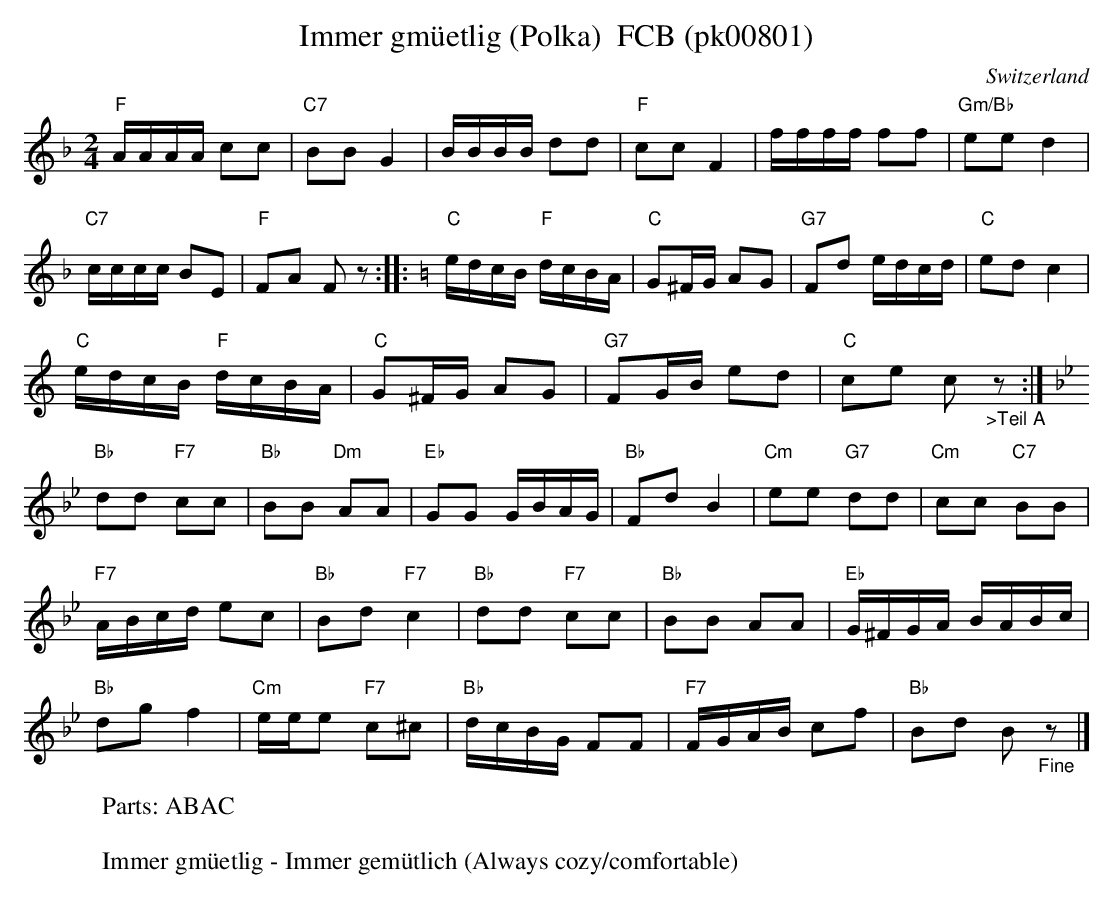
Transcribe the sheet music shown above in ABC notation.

X:1
T:Immer gmüetlig (Polka)  FCB (pk00801)
O:Switzerland
M:2/4
L:1/16
K:F major
"F"AAAA c2c2 | "C7"B2B2G4 | BBBB d2d2 | "F"c2c2F4 | ffff f2f2 | "Gm/Bb"e2e2d4 |
"C7"cccc B2E2 | "F"F2A2 F2z2 :: [K:C] "C"edcB "F"dcBA | "C"G2^FG A2G2 | "G7"F2d2 edcd | "C"e2d2c4 |
"C"edcB "F"dcBA | "C"G2^FG A2G2 | "G7"F2GB e2d2 | "C"c2e2 c2"_>Teil A"z2 :|
[K:Bb] "Bb"d2d2 "F7"c2c2 | "Bb"B2B2 "Dm"A2A2 | "Eb"G2G2 GBAG | "Bb"F2d2B4 | "Cm"e2e2 "G7"d2d2 | "Cm"c2c2 "C7"B2B2 |
"F7"ABcd e2c2 | "Bb"B2d2"F7"c4 | "Bb"d2d2 "F7"c2c2 | "Bb"B2B2 A2A2 | "Eb"G^FGA BABc |
"Bb"d2g2f4 | "Cm"eee2 "F7"c2^c2 | "Bb"dcBG F2F2 | "F7"FGAB c2f2 | "Bb"B2d2 B2"_Fine"z2 |]
W:Parts: ABAC
W:
W: Immer gmüetlig - Immer gemütlich (Always cozy/comfortable)
